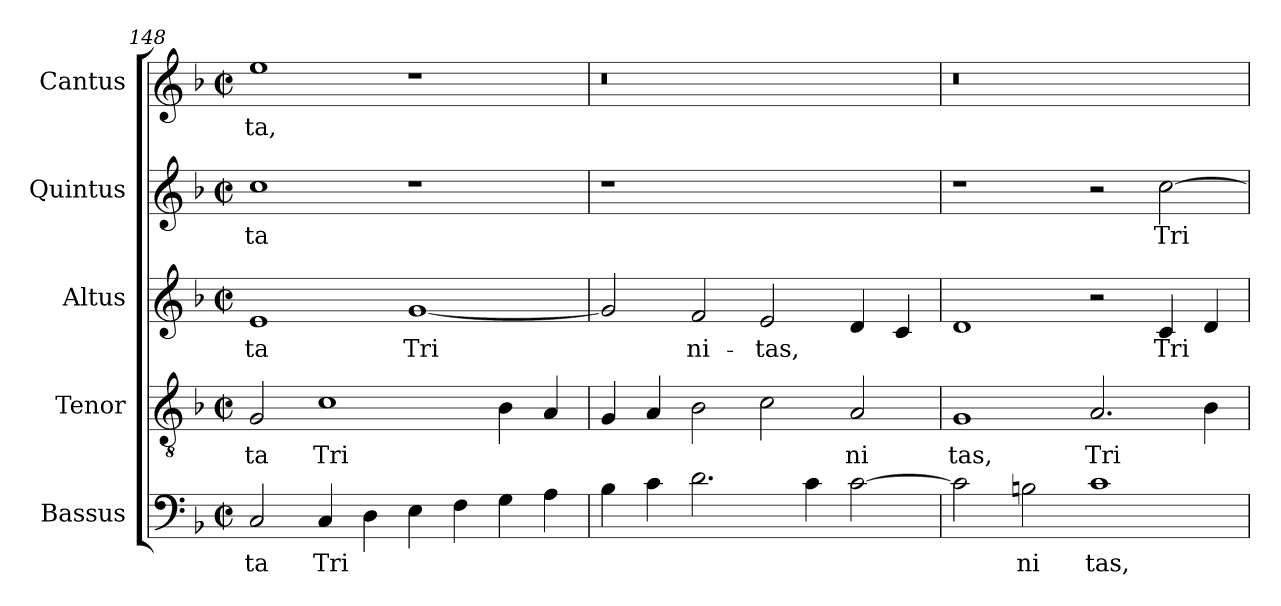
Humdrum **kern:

**kern	**text	**kern	**text	**kern	**text	**kern	**text	**kern	**text
*part5	*part5	*part4	*part4	*part3	*part3	*part2	*part2	*part1	*part1
*staff5	*staff5	*staff4	*staff4	*staff3	*staff3	*staff2	*staff2	*staff1	*staff1
*I"Bassus	*	*I"Tenor	*	*I"Altus	*	*I"Quintus	*	*I"Cantus	*
*clefF4	*	*clefGv2	*	*clefG2	*	*clefG2	*	*clefG2	*
*k[b-]	*	*k[b-]	*	*k[b-]	*	*k[b-]	*	*k[b-]	*
*F:	*	*F:	*	*F:	*	*F:	*	*F:	*
*M2/2	*	*M2/2	*	*M2/2	*	*M2/2	*	*M2/2	*
*met(c|)	*	*met(c|)	*	*met(c|)	*	*met(c|)	*	*met(c|)	*
=148	=148	=148	=148	=148	=148	=148	=148	=148	=148
!	!LO:LY:b:cj	!	!LO:LY:b:cj	!	!LO:LY:b:cj	!	!LO:LY:b:cj	!	!LO:LY:b:cj
2C/	ta	2G/	ta	1e	ta	1cc	-ta	1ee	ta,
!	!LO:LY:b:cj	!	!LO:LY:b:cj	!	!	!	!	!	!
4C/	Tri	1c	Tri	.	.	.	.	.	.
!	!LO:LY:b:cj	!	!	!	!	!	!	!	!
4D\	.	.	.	.	.	.	.	.	.
!	!LO:LY:b:cj	!	!	!	!LO:LY:b:cj	!	!	!	!
4E\	.	.	.	[>1g	Tri	1r	.	1r	.
!	!LO:LY:b:cj	!	!	!	!	!	!	!	!
4F\	.	.	.	.	.	.	.	.	.
!	!LO:LY:b:cj	!	!LO:LY:b:cj	!	!	!	!	!	!
4G\	.	4B-\	.	.	.	.	.	.	.
!	!LO:LY:b:cj	!	!LO:LY:b:cj	!	!	!	!	!	!
4A\	.	4A/	.	.	.	.	.	.	.
!!LO:PB:g=z
=149	=149	=149	=149	=149	=149	=149	=149	=149	=149
!	!LO:LY:b:cj	!	!LO:LY:b:cj	!	!LO:LY:b:cj	!	!	!	!
4B-\	.	4G/	.	2g/]	.	1r	.	0r	.
!	!LO:LY:b:cj	!	!LO:LY:b:cj	!	!	!	!	!	!
4c\	.	4A/	.	.	.	.	.	.	.
!	!LO:LY:b:cj	!	!LO:LY:b:cj	!	!LO:LY:b:cj	!	!	!	!
2.d\	.	2B-\	.	2f/	ni-	.	.	.	.
!	!	!	!LO:LY:b:cj	!	!LO:LY:b:cj	!	!	!	!
.	.	2c\	.	2e/	-tas,	1ryy	.	.	.
!	!LO:LY:b:cj	!	!	!	!	!	!	!	!
4c\	.	.	.	.	.	.	.	.	.
!	!LO:LY:b:cj	!	!LO:LY:b:cj	!	!LO:LY:b:cj	!	!	!	!
[>2c\	.	2A/	ni	4d/	.	.	.	.	.
!	!	!	!	!	!LO:LY:b:cj	!	!	!	!
.	.	.	.	4c/	.	.	.	.	.
=150	=150	=150	=150	=150	=150	=150	=150	=150	=150
!	!LO:LY:b:cj	!	!LO:LY:b:cj	!	!LO:LY:b:cj	!	!	!	!
2c\]	.	1G	tas,	1d	.	1r	.	0r	.
!	!LO:LY:b:cj	!	!	!	!	!	!	!	!
2B\	ni	.	.	.	.	.	.	.	.
!	!LO:LY:b:cj	!	!LO:LY:b:cj	!	!	!	!	!	!
1c	tas,	2.A/	Tri	2r	.	2r	.	.	.
!	!	!	!	!	!LO:LY:b:cj	!	!LO:LY:b:cj	!	!
.	.	.	.	4c/	Tri-	[>2cc\	Tri	.	.
!	!	!	!LO:LY:b:cj	!	!LO:LY:b:cj	!	!	!	!
.	.	4B-\	.	4d/	--	.	.	.	.
=	=	=	=	=	=	=	=	=	=
*-	*-	*-	*-	*-	*-	*-	*-	*-	*-
